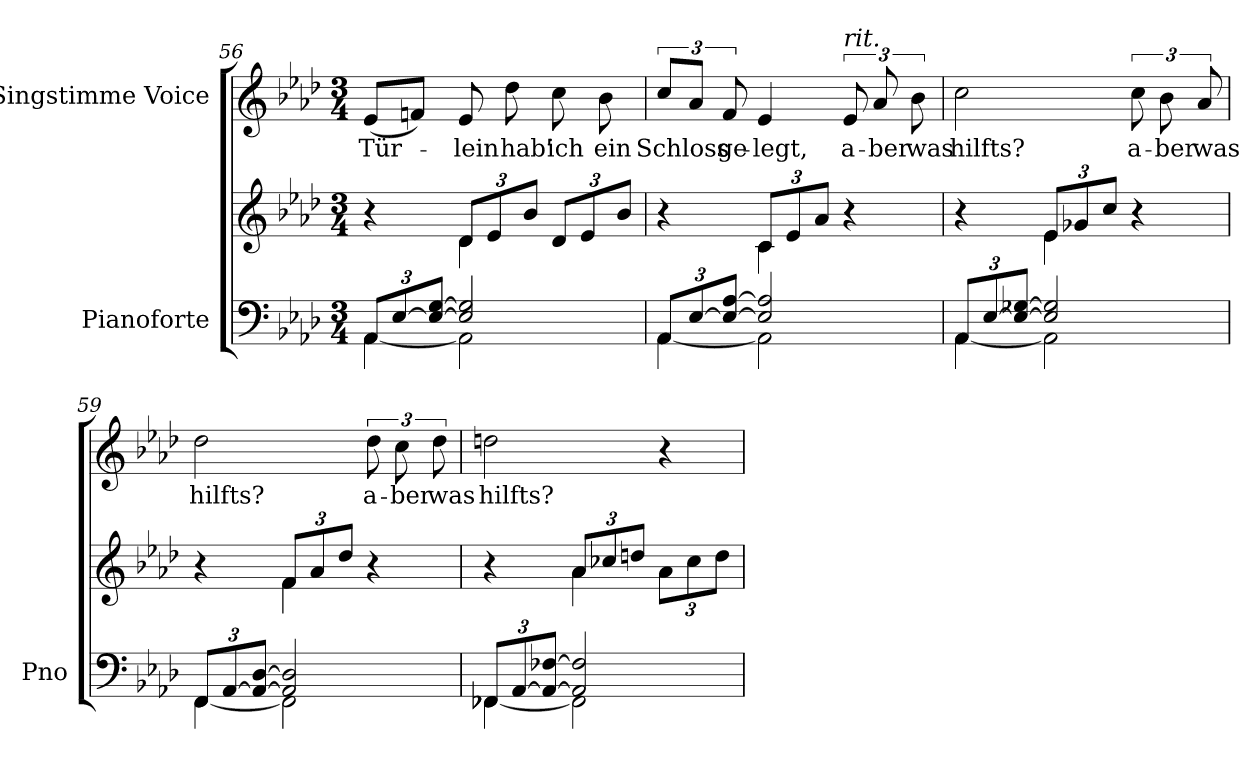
**kern	**kern	**kern	**text
*part2	*part2	*part1	*part1
*staff3	*staff2	*staff1	*staff1
*I"Pianoforte	*	*I"Singstimme Voice	*
*I'Pno	*	*	*
!!LO:LB:g=z
*clefF4	*clefG2	*clefG2	*
*k[b-e-a-d-]	*k[b-e-a-d-]	*k[b-e-a-d-]	*
*M3/4	*M3/4	*M3/4	*
*Xbrackettup	*	*	*
=56	=56	=56	=56
*^	*^	*	*
!	!	!	!	!	!LO:LY:b
12AA-/L	[4AA-\	4r	4ryy	(>8e-/L	Tür-
[12E-/	.	.	.	.	.
.	.	.	.	8fn/J)	.
12E-/_ [12G/J	.	.	.	.	.
!	!	!	!	!	!LO:LY:b
2E-/] 2G/]	2AA-\]	12d-/L	4d-\	8e-/	-lein
.	.	12e-/	.	.	.
!	!	!	!	!	!LO:LY:b
.	.	.	.	8dd-\	hab'
.	.	12b-/J	.	.	.
*	*	*Xbrackettup	*	*	*
!	!	!	!	!	!LO:LY:b
.	.	12d-/L	4d-/yy	8cc\	ich
.	.	12e-/	.	.	.
!	!	!	!	!	!LO:LY:b
.	.	.	.	8b-\	ein
.	.	12b-/J	.	.	.
=57	=57	=57	=57	=57	=57
!	!	!	!	!	!LO:LY:b
12AA-/L	[4AA-\	4r	4ryy	12cc/L	Schloss
[12E-/	.	.	.	12a-/J	.
!	!	!	!	!	!LO:LY:b
12E-/_ [12A-/J	.	.	.	12f/	ge-
*	*	*brackettup	*	*	*
!	!	!	!	!	!LO:LY:b
2E-/] 2A-/]	2AA-\]	12c/L	4c\	4e-/	-legt,
.	.	12e-/	.	.	.
.	.	12a-/J	.	.	.
!	!	!	!	!LO:TX:a:i:t=rit.	!
!	!	!	!	!	!LO:LY:b
.	.	4r	4ryy	12e-/	a-
!	!	!	!	!	!LO:LY:b
.	.	.	.	12a-/	-ber
!	!	!	!	!	!LO:LY:b
.	.	.	.	12b-\	was
=58	=58	=58	=58	=58	=58
*	*	*	*	*MM106	*
!	!	!	!	!	!LO:LY:b
12AA-/L	[4AA-\	4r	4ryy	2cc\	hilfts?
[12E-/	.	.	.	.	.
12E-/_ [12G-X/J	.	.	.	.	.
2E-/] 2G-/]	2AA-\]	12e-/L	4e-\	.	.
.	.	12g-X/	.	.	.
.	.	12cc/J	.	.	.
!	!	!	!	!	!LO:LY:b
.	.	4r	4ryy	12cc\	a-
!	!	!	!	!	!LO:LY:b
.	.	.	.	12b-\	-ber
!	!	!	!	!	!LO:LY:b
.	.	.	.	12a-/	was
=59	=59	=59	=59	=59	=59
*	*	*	*	*MM100	*
!	!	!	!	!	!LO:LY:b
12FF/L	[4FF\	4r	4ryy	2dd-\	hilfts?
[12AA-/	.	.	.	.	.
12AA-/_ [12D-/J	.	.	.	.	.
2AA-/] 2D-/]	2FF\]	12f/L	4f\	.	.
.	.	12a-/	.	.	.
.	.	12dd-/J	.	.	.
!	!	!	!	!	!LO:LY:b
.	.	4r	4ryy	12dd-\	a-
!	!	!	!	!	!LO:LY:b
.	.	.	.	12cc\	-ber
!	!	!	!	!	!LO:LY:b
.	.	.	.	12dd-\	was
!!LO:LB:g=z
=60	=60	=60	=60	=60	=60
!	!	!	!	!	!LO:LY:b
12FF-X/L	[4FF-\	4r	4ryy	2ddn\	hilfts?
[12AA-/	.	.	.	.	.
12AA-/_ [12F-X/J	.	.	.	.	.
2AA-/] 2F-/]	2FF-\]	12a-/L	4a-\	.	.
.	.	12cc-X/	.	.	.
.	.	12ddn/J	.	.	.
*	*	*Xbrackettup	*	*	*
.	.	12a-\L	4a-/yy	4r	.
.	.	12cc-\	.	.	.
.	.	12dd\J	.	.	.
*v	*v	*	*	*	*
*	*v	*v	*	*
=	=	=	=
*-	*-	*-	*-
